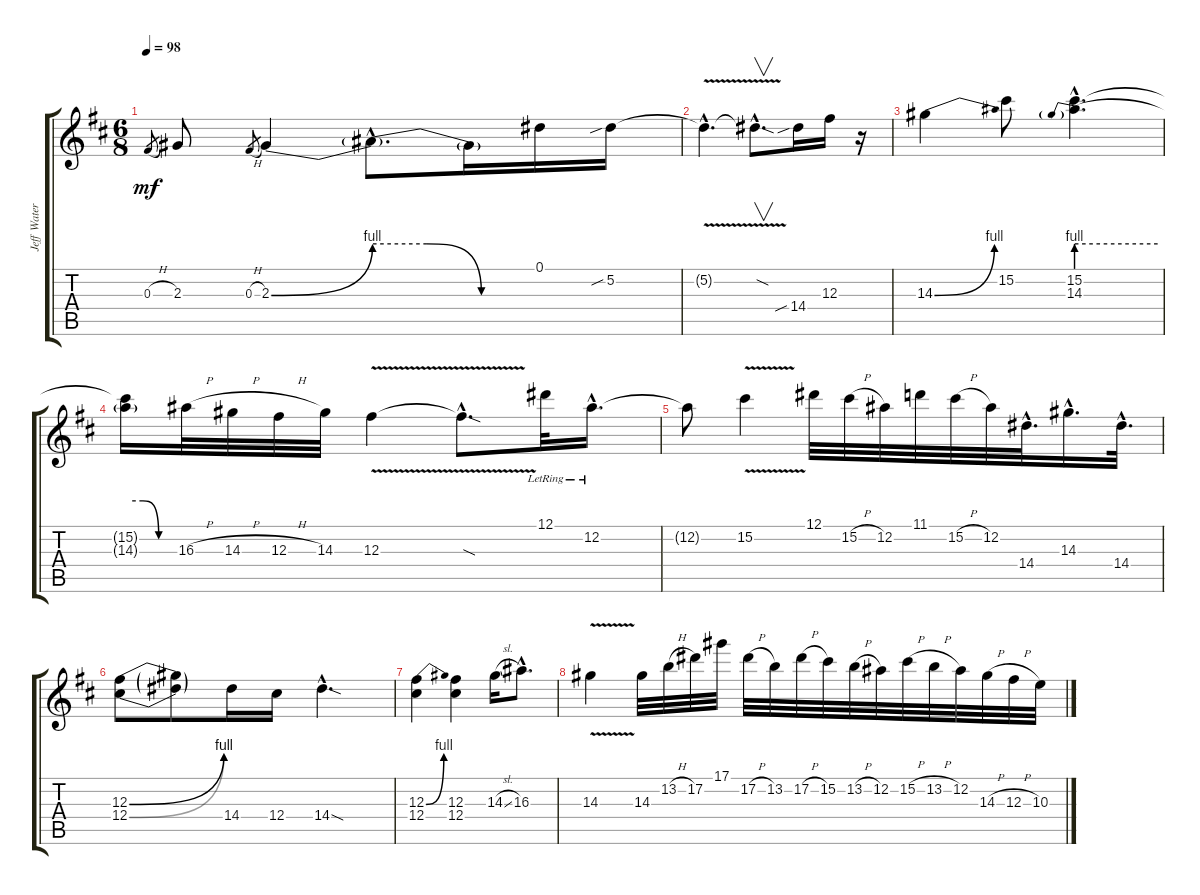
\track ("Jeff Waters" "Jeff Water") {instrument distortionguitar}
\staff {score tabs}
\tuning (Eb4 Bb3 Gb3 Db3 Ab2 Db2) {hide}
\ts (6 8)
\tempo 98
\clef g2
\ks d
0.3{h}.8{gr dy mf} 2.3.8 0.3{h}.8{gr} 2.3{be (bend 0 0 60 4)}.4 2.3{be (custom 0 4 20 4 40 0 60 0) hac t}.8{d} 2.3{t}.16 0.1.16 5.2{sib}.16 |
5.2{v hac t}.4{d} 5.2{sod hac t}.8{v d} 14.4{sib}.16 12.3.16 r.16 |
14.3{be (bend 0 0 60 4)}.4 15.2.8 (15.2{hac} 14.3{be (prebend 0 4 60 4) hac}).4{d} |
(15.2{t} 14.3{be (custom 0 4 20 4 40 0 60 0) t}).16 16.3{h}.32 14.3{h}.32 12.3{h}.32 14.3.32 12.3{v}.4 12.3{sod hac t}.8{d} 12.1{lr}.32 12.2{hac lr}.16{d} |
12.2{t}.8 15.2{v}.4 12.1.32 15.2{h}.32 12.2.32 11.1.32 15.2{h}.32 12.2.32 14.4{hac}.32{d} 14.3{hac}.16{d} 14.4{hac}.32{d} |
(12.3{be (bend 0 0 60 4)} 12.4{be (bend 0 0 60 4)}).8 (12.3{t} 12.4{t}).8 14.4.16 12.4.16 14.4{sod hac}.4{d} |
(12.3{be (bend 0 0 60 4)} 12.4).4 (12.3 12.4).4 14.3{sl}.16 16.3{hac}.8{d} |
14.3{v}.4 14.3.32 13.2{h}.32 17.2.32 17.1.32 17.2{h}.32 13.2.32 17.2{h}.32 15.2.32 13.2{h}.32 12.2.32 15.2{h}.32 13.2{h}.32 12.2.32 14.3{h}.32 12.3{h}.32 10.3.32
